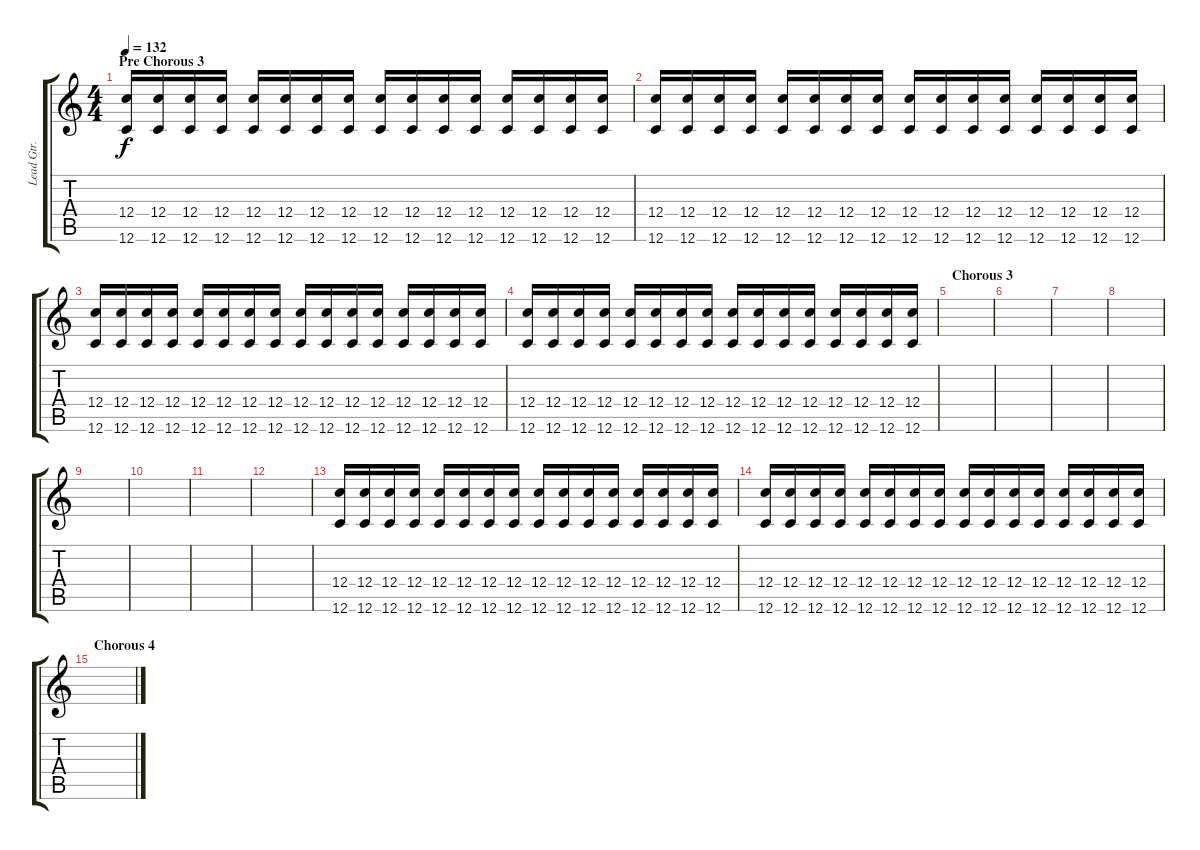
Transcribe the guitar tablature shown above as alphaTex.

\track ("Lead Gtr." "Lead Gtr.") {instrument distortionguitar}
\staff {score tabs}
\tuning (D4 A3 F3 C3 G2 C2) {hide}
\ts (4 4)
\section ("" "Pre Chorous 3")
\tempo 132
\clef g2
\ks c
(12.4 12.6).16{dy f} (12.4 12.6).16 (12.4 12.6).16 (12.4 12.6).16 (12.4 12.6).16 (12.4 12.6).16 (12.4 12.6).16 (12.4 12.6).16 (12.4 12.6).16 (12.4 12.6).16 (12.4 12.6).16 (12.4 12.6).16 (12.4 12.6).16 (12.4 12.6).16 (12.4 12.6).16 (12.4 12.6).16 |
(12.4 12.6).16 (12.4 12.6).16 (12.4 12.6).16 (12.4 12.6).16 (12.4 12.6).16 (12.4 12.6).16 (12.4 12.6).16 (12.4 12.6).16 (12.4 12.6).16 (12.4 12.6).16 (12.4 12.6).16 (12.4 12.6).16 (12.4 12.6).16 (12.4 12.6).16 (12.4 12.6).16 (12.4 12.6).16 |
(12.4 12.6).16 (12.4 12.6).16 (12.4 12.6).16 (12.4 12.6).16 (12.4 12.6).16 (12.4 12.6).16 (12.4 12.6).16 (12.4 12.6).16 (12.4 12.6).16 (12.4 12.6).16 (12.4 12.6).16 (12.4 12.6).16 (12.4 12.6).16 (12.4 12.6).16 (12.4 12.6).16 (12.4 12.6).16 |
(12.4 12.6).16 (12.4 12.6).16 (12.4 12.6).16 (12.4 12.6).16 (12.4 12.6).16 (12.4 12.6).16 (12.4 12.6).16 (12.4 12.6).16 (12.4 12.6).16 (12.4 12.6).16 (12.4 12.6).16 (12.4 12.6).16 (12.4 12.6).16 (12.4 12.6).16 (12.4 12.6).16 (12.4 12.6).16 |
\section ("" "Chorous 3")
|
|
|
|
|
|
|
|
\section ("" "")
(12.4 12.6).16 (12.4 12.6).16 (12.4 12.6).16 (12.4 12.6).16 (12.4 12.6).16 (12.4 12.6).16 (12.4 12.6).16 (12.4 12.6).16 (12.4 12.6).16 (12.4 12.6).16 (12.4 12.6).16 (12.4 12.6).16 (12.4 12.6).16 (12.4 12.6).16 (12.4 12.6).16 (12.4 12.6).16 |
(12.4 12.6).16 (12.4 12.6).16 (12.4 12.6).16 (12.4 12.6).16 (12.4 12.6).16 (12.4 12.6).16 (12.4 12.6).16 (12.4 12.6).16 (12.4 12.6).16 (12.4 12.6).16 (12.4 12.6).16 (12.4 12.6).16 (12.4 12.6).16 (12.4 12.6).16 (12.4 12.6).16 (12.4 12.6).16 |
\section ("" "Chorous 4")
